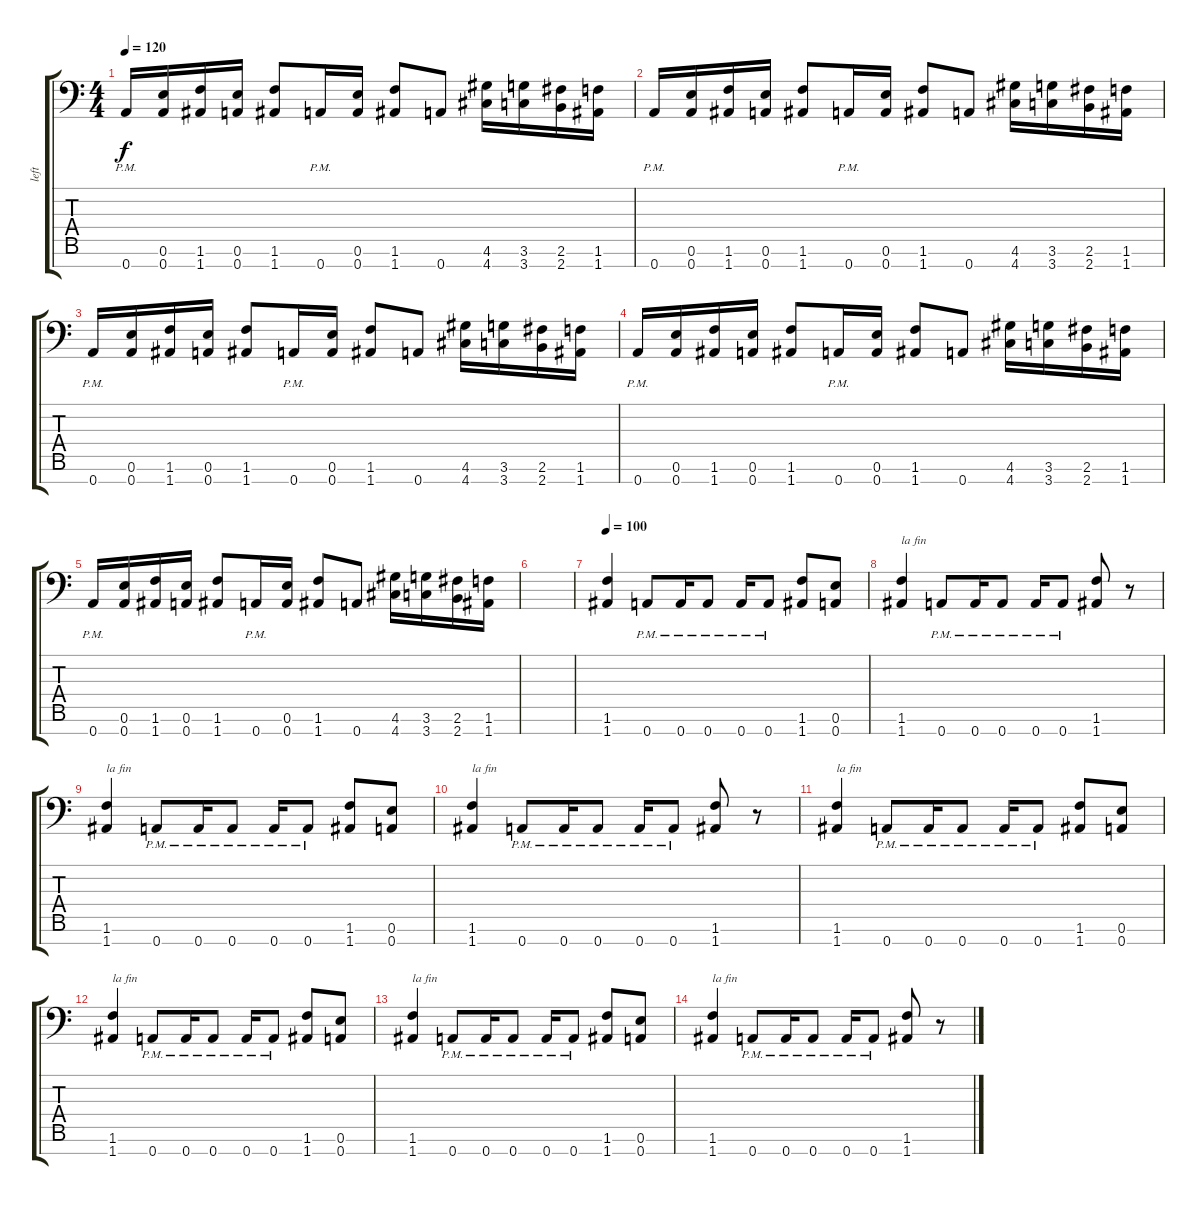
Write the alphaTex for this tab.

\track ("left" "left") {instrument distortionguitar}
\staff {score tabs}
\tuning (E4 B3 G3 D3 A2 E2 A1) {hide}
\ts (4 4)
\tempo 120
\clef f4
\ks c
0.7{pm}.16{dy f} (0.6 0.7).16 (1.6 1.7).16 (0.6 0.7).16 (1.6 1.7).8 0.7{pm}.16 (0.6 0.7).16 (1.6 1.7).8 0.7.8 (4.6 4.7).16 (3.6 3.7).16 (2.6 2.7).16 (1.6 1.7).16 |
0.7{pm}.16 (0.6 0.7).16 (1.6 1.7).16 (0.6 0.7).16 (1.6 1.7).8 0.7{pm}.16 (0.6 0.7).16 (1.6 1.7).8 0.7.8 (4.6 4.7).16 (3.6 3.7).16 (2.6 2.7).16 (1.6 1.7).16 |
0.7{pm}.16 (0.6 0.7).16 (1.6 1.7).16 (0.6 0.7).16 (1.6 1.7).8 0.7{pm}.16 (0.6 0.7).16 (1.6 1.7).8 0.7.8 (4.6 4.7).16 (3.6 3.7).16 (2.6 2.7).16 (1.6 1.7).16 |
0.7{pm}.16 (0.6 0.7).16 (1.6 1.7).16 (0.6 0.7).16 (1.6 1.7).8 0.7{pm}.16 (0.6 0.7).16 (1.6 1.7).8 0.7.8 (4.6 4.7).16 (3.6 3.7).16 (2.6 2.7).16 (1.6 1.7).16 |
0.7{pm}.16 (0.6 0.7).16 (1.6 1.7).16 (0.6 0.7).16 (1.6 1.7).8 0.7{pm}.16 (0.6 0.7).16 (1.6 1.7).8 0.7.8 (4.6 4.7).16 (3.6 3.7).16 (2.6 2.7).16 (1.6 1.7).16 |
|
\tempo 100
(1.6 1.7).4 0.7{pm}.8 0.7{pm}.16 0.7{pm}.8 0.7{pm}.16 0.7{pm}.8 (1.6 1.7).8 (0.6 0.7).8 |
(1.6 1.7).4{txt "la fin"} 0.7{pm}.8 0.7{pm}.16 0.7{pm}.8 0.7{pm}.16 0.7{pm}.8 (1.6 1.7).8 r.8 |
(1.6 1.7).4{txt "la fin"} 0.7{pm}.8 0.7{pm}.16 0.7{pm}.8 0.7{pm}.16 0.7{pm}.8 (1.6 1.7).8 (0.6 0.7).8 |
(1.6 1.7).4{txt "la fin"} 0.7{pm}.8 0.7{pm}.16 0.7{pm}.8 0.7{pm}.16 0.7{pm}.8 (1.6 1.7).8 r.8 |
(1.6 1.7).4{txt "la fin"} 0.7{pm}.8 0.7{pm}.16 0.7{pm}.8 0.7{pm}.16 0.7{pm}.8 (1.6 1.7).8 (0.6 0.7).8 |
(1.6 1.7).4{txt "la fin"} 0.7{pm}.8 0.7{pm}.16 0.7{pm}.8 0.7{pm}.16 0.7{pm}.8 (1.6 1.7).8 (0.6 0.7).8 |
(1.6 1.7).4{txt "la fin"} 0.7{pm}.8 0.7{pm}.16 0.7{pm}.8 0.7{pm}.16 0.7{pm}.8 (1.6 1.7).8 (0.6 0.7).8 |
(1.6 1.7).4{txt "la fin"} 0.7{pm}.8 0.7{pm}.16 0.7{pm}.8 0.7{pm}.16 0.7{pm}.8 (1.6 1.7).8 r.8
